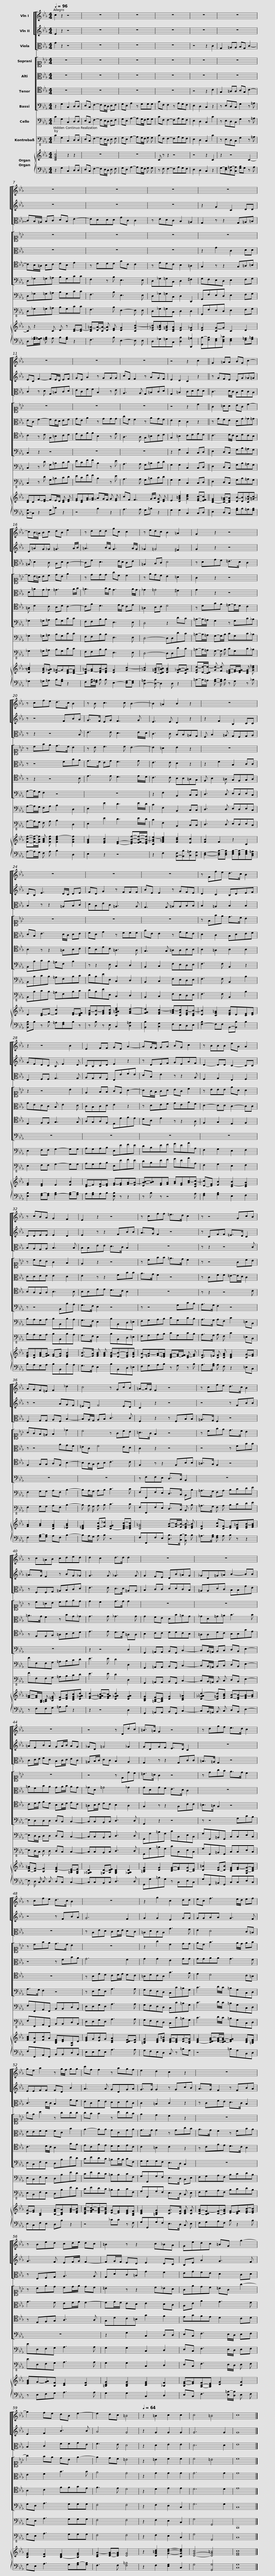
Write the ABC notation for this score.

X:1
%%score [ [ 1 2 ] 3 ] [ 4 5 6 7 ] 8 9 { 10 11 }
L:1/8
Q:1/4=96
M:4/4
I:linebreak $
K:Eb
V:1 treble
V:2 treble
V:3 alto
V:4 alto1
V:5 alto
V:6 tenor
V:7 bass
V:8 bass
V:9 bass-8
V:10 treble
V:11 bass
V:1
 c2 z2 z4 | z8 | z8 | z8 | z8 |$ %5
 z8 | z8 | z8 | z8 | z8 |$ %10
 z8 | z8 | z8 | z4 z2 c2 ||$ G2 =AA BG c2- | %15
 cB/=A/ Bc dB e2 | z ddd gc c2 | z edc B2 =A2 |$ G2 z2 z4 | z cfe d>c B2 | %20
 z B c3 c B2- | B2 =A2 B2 z2 |$ z8 | z8 | z8 | %25
 z8 |$ z Ffe d>c B2 | z2 z4 B2 | E2 FF GE A2- | AG/F/ GA BG c2 |$ %30
 z BBB eA A2 | z cBA G2 F2 | E2 z2 z4 | z cff =e>d c2 |$ z z4 GcB | %35
 AGF=E F2 _d2 | c4 z GcB | =A-A/G/ F2 z4 |$ z cfe d>c B2 | z c=AB cded | %40
 d2 c2 d>d d2 | z8 |$ z8 | z8 | z4 z Ddc | %45
 =B>=A G2 z4 |$ z dgf e>d c2 | z cfe d>c B2 | z8 | z2 g2 c2 dd |$ %50
 ec f3 e/d/ ef | ge a2 z g/f/ gg | c'f f2 z agf | e2 d2 c2 z2 |$ z8 | %55
 z Bed cd/e/ dc | =B2 z z2 c_BA | Gedc =BG g2- |$ g2 fe dB e2- | e2 dc =B4[Q:1/4=95][Q:1/4=94][Q:1/4=93][Q:1/4=92][Q:1/4=91][Q:1/4=90][Q:1/4=89][Q:1/4=88][Q:1/4=87][Q:1/4=86][Q:1/4=85][Q:1/4=84][Q:1/4=83][Q:1/4=82][Q:1/4=81][Q:1/4=80][Q:1/4=79][Q:1/4=78][Q:1/4=77][Q:1/4=76][Q:1/4=75][Q:1/4=74][Q:1/4=73][Q:1/4=72][Q:1/4=71][Q:1/4=70][Q:1/4=69][Q:1/4=68][Q:1/4=67][Q:1/4=66][Q:1/4=65] |$ %60
[Q:1/4=64] z2 =B2 c2 c2 | c4 =B4 | c8 |] %63
V:2
 E2 z2 z4 | z8 | z8 | z8 | z8 |$ %5
 z8 | z8 | z8 | z8 | z2 G2 C2 DD |$ %10
 EC F2- FE/D/ EF | GE A2 z GGG | cF F2 z AGF | E2 D2 C2 z2 ||$ z GFE DG_G=G | %15
 D=AG_G =G3 A/B/ | =A3 B/A/ G3 A/G/ | _G2 =G4 ^F2 |$ G2 z2 z4 | z z4 FBA | %20
 G>F EG F3 G | E3 E D2 z2 |$ z2 F2 B,2 CC | DB, E3 D/C/ DE | FD G2 z FFF | %25
 BE E2 z GFE |$ D2 C2 B,DEF | GEDC B, E2 D | CB,CD E2 z2 | z DEF GEAF |$ %30
 D2- DD C2- CC | DDEE E2 D2 | E2 z z2 FBB | A>G F2 z4 |$ z CFF =E>D C2 | %35
 z z4 AGF | =EC F4 ED | C2 z2 z4 |$ z4 z FBB | =A>G F2 z BG_G | %40
 G3 G _G3 G | G2 FE DB=AG |$ _GD=G=A B2- BB | =AFBA GA/B/ AG | _GD =G4 _G2 | %45
 GDGF E>D C2 |$ z8 | z4 z FBA | G6 F2 | G2 G2 E2 GG |$ %50
 GGAA G3 F | EEFF FD B2 | A3 A GDGA | G>G G2 z GcB |$ A>G F2 z FBA | %55
 G3 F EF/G/ F2- | FG/F/ ED E2 DC | B,E A2 G3 F |$ E2 F2 B3 B | A4 G4 |$ %60
 z2 G2 G2 G2 | G6 G2 | G8 |] %63
V:3
 G2 z2 z4 | z8 | z8 | z8 | z4 z2 C2 |$ %5
 G,2 =A,A, B,G, C2- | CB,/=A,/ B,C DB, E2- | EDDD GC C2 | z EDC B,2 =A,2 | G,2 z z2 G,=A,=B, |$ %10
 C2 z D G,=B,CD | ECFF B,2 z E | A,3 A, G,=B,CD | G,2 =B,2 CDED ||$ C3 D/C/ B,DCB, | %15
 =A, D2 C B,D C2- | CF D3 E/D/ CE | =A,2 B,C D4 |$ z DGF =E>D C2 | z z2 z4 B, | %20
 E3 E D3 E/D/ | C3 C B,B,=A,G, |$ F, B,2 =A, G,F,G,A, | B,2 z z2 =A,B,C | DB,EC =A,3 A, | %25
 G,3 G, =A,A,B,B, |$ B,2 =A,2 B,2 B,2 | E,2 F,F, G,3 G, | A,G,A,F, E,EFE | DB, E2 z z2 A, |$ %30
 F,2 G,2 E,2 F,2 | B,A,G,A, B,3 B, | B,B,EE D>C B,2 | z8 |$ z z2 z4 C | %35
 F,2 G,G, A,F, B,2- | B,A,/G,/ A,B, C3 C | F,2 z2 z F,B,B, |$ =A,>G, F,2 z4 | z F,F,G, =A,B,CD | %40
 E3 E D>D =A,A, | B,2 CC DDCB, |$ =A,A,DC B,B,GE | CD/E/ FD B,C/D/ EC | =A,B,/C/ DC B,2 A,2 | %45
 G,2 z z2 G,CC |$ =B,>=A, G,2 z4 | z8 | z B,ED CD/E/ DC | =B,DCB, G3 F |$ %50
 E2 D4 C=B, | C3 D/C/ B,2 GF | ECFE DDEC | C2 =B,2 C2 z2 |$ z CFE D>C B,2 | %55
 z E,F,G, A,3 A, | G,DC=B, G2 F2 | EGFE D2 CD |$ B,2 C2 FFGE | F3 E D4 |$ %60
 z2 D2 E2 E2 | D6 D2 | E8 |] %63
V:4
 z8 | z8 | z8 | z8 | z8 |$ %5
 z8 | z8 | z8 | z8 | z8 |$ %10
 z8 | z8 | z8 | z4 z2 c2 ||$ G2 =AA BG c2- | %15
 cB/=A/ Bc dB e2 | z ddd gc c2 | z edc B2 =A2 |$ G2 z2 z4 | z cfe d>c B2 | %20
 z B c3 c B2- | B2 =A2 B2 z2 |$ z8 | z8 | z8 | %25
 z8 |$ z Ffe d>c B2 | z2 z4 B2 | E2 FF GE A2- | AG/F/ GA BG c2 |$ %30
 z BBB eA A2 | z cBA G2 F2 | E2 z2 z4 | z cff =e>d c2 |$ z z4 GcB | %35
 AGF=E F2 _d2 | c4 z GcB | =A>G F2 z4 |$ z cfe d>c B2 | z c=AB cded | %40
 d2 c2 d>d d2 | z8 |$ z8 | z8 | z4 z Ddc | %45
 =B>=A G2 z4 |$ z dgf e>d c2 | z cfe d>c B2 | z8 | z2 g2 c2 dd |$ %50
 ec f3 e/d/ ef | ge a2 z ggg | gf f2 z agf | e2 d2 c2 z2 |$ z8 | %55
 z Bed cd/e/ dc | =B2 z z2 c_BA | Gedc =BG g2- |$ g2 fe dB e2- | e2 dc =B4 |$ %60
 z2 =B2 c2 c2 | c4 =B4 | c8 |] %63
V:5
 z8 | z8 | z8 | z8 | z8 |$ %5
 z8 | z8 | z8 | z8 | z2 G2 C2 DD |$ %10
 EC F2- FE/D/ EF | GE A2 z GGG | cF F2 z AGF | E2 D2 C2 z2 ||$ z GFE DG_G=G | %15
 D=AG_G =G3 A/B/ | =A3 B/A/ G3 A/G/ | _G2 =G4 ^F2 |$ G2 z2 z4 | z z4 FBA | %20
 G>F EG F3 G | E3 E D2 z2 |$ z2 F2 B,2 CC | DB, E3 D/C/ DE | FD G2 z FFF | %25
 BE E2 z GFE |$ D2 C2 B,DEF | GEDC B, E2 D | CB,CD E2 z2 | z DEF GEAF |$ %30
 D2- DD C2- CC | DDEE E2 D2 | E2 z z2 FBB | A>G F2 z4 |$ z CFF =E-E/D/ C2 | %35
 z z4 AGF | =EC F4 ED | C2 z2 z4 |$ z4 z FBB | =A>G F2 z BG_G | %40
 G3 G _G3 G | G2 FE DB=AG |$ _GD=G=A B3 B | =AFBA GA/B/ AG | _GD =G4 _G2 | %45
 GDGF E>D C2 |$ z8 | z4 z FBA | G6 F2 | G2 G2 E2 GG |$ %50
 GGAA G3 F | EEFF FD B2 | A2- AA GDGA | G>G G2 z GcB |$ A>G F2 z FBA | %55
 G3 F EF/G/ F2- | FG/F/ ED E2 DC | B,E A2 G3 F |$ E2 F2 B3 B | A4 G4 |$ %60
 z2 G2 G2 G2 | G6 G2 | G8 |] %63
V:6
 z8 | z8 | z8 | z8 | z4 z2 C2 |$ %5
 G,2 =A,A, B,G, C2- | CB,/=A,/ B,C DB, E2 | z DDD GC C2 | z EDC B,2 =A,2 | G,2 z z2 G,=A,=B, |$ %10
 C2 z D G,=B,CD | ECFF B,2 z E | A,3 A, G,=B,CD | G,2 =B,2 CDED ||$ C3 D/C/ B,DCB, | %15
 =A, D2 C B,D C2- | CF D3 E/D/ CE | =A,2 B,C D4 |$ z DGF =E-E/D/ C2 | z z2 z4 B, | %20
 E3 E D3 E/D/ | C3 C B,B,=A,G, |$ F, B,2 =A, G,F,G,A, | B,2 z z2 =A,B,C | DB,EC =A,3 A, | %25
 G,3 G, =A,A,B,B, |$ B,2 =A,2 B,2 B,2 | E,2 F,F, G,3 G, | A,G,A,F, E,EFE | DB, E2 z z2 A, |$ %30
 F,2 G,2 E,2 F,2 | B,A,G,A, B,3 B, | B,B,EE D>C B,2 | z8 |$ z z2 z4 C | %35
 F,2 G,G, A,F, B,2- | B,A,/G,/ A,B, C3 C | F,2 z z2 F,B,B, |$ =A,>G, F,2 z4 | z F,F,G, =A,B,CD | %40
 E3 E D>D =A,A, | B,2 CC DDCB, |$ =A,A,DC B,B,GE | CD/E/ FD B,C/D/ EC | =A,B,/C/ DC B,2 A,2 | %45
 G,2 z z2 G,CC |$ =B,>=A, G,2 z4 | z8 | z B,ED CD/E/ DC | =B,DCB, G3 F |$ %50
 E2 D4 C=B, | C3 D/C/ B,2 GF | ECFE DDEC | C2 =B,2 C2 z2 |$ z CFE D>C B,2 | %55
 z E,F,G, A,3 A, | G,DC=B, G2 F2 | EGFE D2 CD |$ B,2 C2 FFGE | F3 E D4 |$ %60
 z2 D2 E2 E2 | D6 D2 | E8 |] %63
V:7
 z2 G,2 C,2 D,D, | E,C, F,2- F,E,/D,/ E,F, | G,E, A,2 z G,G,G, | CF, F,2 z A,G,F, | E,2 D,2 C,2 z2 |$ %5
 z E,D,C, G,2 z =A, | D,_G,=G,=A, B,G,CC | F,2 z B, E,3 E, | D,_G,=G,C, D,2 ^F,2 | G,F,E,D, E,2 F,G, |$ %10
 C,2 z2 z4 | z8 | z8 | z2 G,2 C,2 C,D, ||$ E,2 D,C, G,B,=A,G, | %15
 _G,2 =G,=A, B,G,CC | F,F,B,B, E,3 E, | D,4 z2 DC |$ =B,-B,/=A,/ G,2 z G,C_B, | A,-A,/G,/ F,2 z4 | %20
 z8 | z2 F,2 B,,2 C,C, |$ D,3 D, E,D,E,C, | B,,B,CB, =A,F, B,2 | z z2 E, C,2 D,2 | %25
 B,,2 C,2 F,E,D,E, |$ F,3 F, B,,2 z2 | z8 | z8 | z8 |$ %30
 z8 | z z4 B,,B,A, | G,>F, E,2 z4 | z z4 G,CB, |$ A,>G, F,2 z4 | %35
 z8 | z8 | z F,F,E, D,>C, B,,2 |$ z8 | z8 | %40
 z2 z4 D,2 | G,,2 =A,,A,, B,,G,, C,2- |$ C,B,,/=A,,/ B,,C, D,B,, E,2- | E,D,D,D, D,C, C,2- | C,C,B,,C, D,3 D, | %45
 G,,2 z2 z4 |$ z z4 G,CB, | A,>G, F,2 z4 | z E,G,E, A,3 A, | G,F,E,D, C,C=B,G, |$ %50
 C3 D/C/ =B,G,C,D, | E,C,F,E, D,B,ED | CEDC =B,C/B,/ CF, | G,G,G,F, E,>D, C,2 |$ z8 | %55
 z8 | z2 G,2 C,2 D,D, | E,C, F,3 E,/D,/ E,F, |$ G,E, A,3 G,G,G, | F,4 F,4 |$ %60
 z2 F,2 E,2 C,2 | G,6 G,2 | C,8 |] %63
V:8
 C2 G,2 C,2 D,D, | E,C, F,2- F,E,/D,/ E,F, | G,E, A,2- A,G,/F,/ G,G, | CF, F,2- F,A,G,F, | E,2 D,2 C,2 C2 |$ %5
 z E,D,C, G,2 z =A, | D,_G,=G,=A, B,G,CC | F,3 B, E,3 E, | D,_G,=G,C, D,2 D,,2 | G,,F,E,D, E,2 F,G, |$ %10
 C,2 z D G,=B,CD | ECFF B,2 z E | A,3 A, G,=B,CD | G,2 G,2 C,2 C,D, ||$ E,2 D,C, G,B,=A,G, | %15
 _G,2 =G,=A, B,G,CC | F,F,B,B, E,3 E, | D,4- D,D,DC |$ =B,-B,/=A,/ G,-G,/B,/ CG,C_B, | A,-A,/G,/ F,A, B,2 D,2 | %20
 E,2 E2 D3 E/D/ | C2 F,2 B,,2 C,C, |$ D,3 D, E,D,E,C, | B,,B,CB, =A,F,B,C | DB,EE, C,2 D,2 | %25
 B,,2 C,2 F,E,D,E, |$ F,3 F, B,,2 B,2 | E,2 F,F, G,2- G,G, | A,G,A,B, E,EFE | DB,EF GEAA, |$ %30
 F,2 G,2 E,2 F,2 | B,A,G,A, B,B,,B,A, | G,>F, E,2 B,B,,D,=E, | F,G,A,B, CG,CB, |$ A,>G, A,F, C2 =E,C, | %35
 F,2 G,G, A,F, B,2- | B,A,/G,/ A,B, C3 C | F,F,,F,E, D,>C, B,,B, |$ =A,>G, F,A, B,CDE | FF,F,G, =A,B,CD | %40
 E3 E D2 D,2 | G,,2 =A,,A,, B,,G,, C,2- |$ C,B,,/=A,,/ B,,C, D,B,, E,2- | E,D,/C,/ D,D, D,C, C,2- | C,C,B,,C, D,3 D, | %45
 G,,G,=B,G, CC,E,C, |$ G,G,,=B,,G,, C,C,E,C, | F,F,,A,,F,, B,,B,,D,B,, | E,E,G,E, A,3 A, | G,F,E,D, C,C=B,G, |$ %50
 C3 D/C/ =B,G,C,D, | E,C,F,E, D,B,ED | CEDC =B,B,CF, | G,G,,G,F, E,>D, C,E, |$ F,G,A,F, B,CDB, | %55
 EE,F,G, A,3 A, | G,2 G,2 C,2 D,2 | E,C, F,3 E,/D,/ E,F, |$ G,E, A,3 G,G,G, | F,4 F,4 |$ %60
 z2 F,2 E,2 C,2 | G,4 G,,4 | C,,8 |] %63
V:9
 C2 G,2 C,2 D,D, | E,C, F,2- F,E,/D,/ E, F, | G,E, A,2- A,G,/F,/ G, G, | CF, F,2- F,A,G,F, | E,2 D,2 C,2 C2 |$ %5
 z E,D,C, G,2 z =A, | D,_G,=G,=A, B,G,CC | F,3 B, E,2- E, E, | D,_G,=G,C, D,2 D,2 | G,,F,E,D, E,2 F,G, |$ %10
 C,2 z D G,=B,CD | ECFF B,2 z E | A,3 A, G,=B,CD | G,2 G,2 C,2 C,D, ||$ E,2 D,C, G,B,=A,G, | %15
 _G,2 =G,=A, B,G,CC | F,F,B,B, E,3 E, | D,4- D,D,DC |$ =B,-B,/=A,/ G,- G,/ B,/ CG,C_B, | A,-A,/G,/ F, A, B,2 D,2 | %20
 E,2 E2 D3 E/D/ | C2 F,2 B,,2 C,C, |$ D,3 D, E,D,E,C, | B,,B,CB, =A,F,B,C | DB,EE, C,2 D,2 | %25
 B,,2 C,2 F,E,D,E, |$ F,3 F, B,,2 B,2 | E,2 F,F, G,2- G,G, | A,G,A,B, E,EFE | DB,EF GEAA, |$ %30
 F,2 G,2 E,2 F,2 | B,A,G,A, B,B,,B,A, | G,>F, E,2 B,B,,D,=E, | F,G,A,B, CG,CB, |$ A,>G, A, F, C2 =E,C, | %35
 F,2 G,G, A,F, B,2- | B, A,/ G,/ A, B, C3 C | F,F,,F,E, D,>C, B,, B, |$ =A,>G, F, A, B,CDE | FF,F,G, =A,B,CD | %40
 E3 E D2 D,2 | G,,2 =A,,A,, B,,G,, C,2- |$ C,B,,/=A,,/ B,, C, D,B,, E,2- | E,D,/C,/ D, D, D,C, C,2- | C,C,B,,C, D,3 D, | %45
 G,,G,=B,G, CC,E,C, |$ G,G,,=B,,G,, C,C,E,C, | F,F,,A,,F,, B,,B,,D,B,, | E,E,G,E, A,3 A, | G,F,E,D, C,C=B,G, |$ %50
 C3 D/C/ =B,G,C,D, | E,C,F,E, D,B,ED | CEDC =B,B,CF, | G,G,,G,F, E,>D, C, E, |$ F,G,A,F, B,CDB, | %55
 EE,F,G, A,3 A, | G,2 G,2 C,2 D,2 | E,C, F,3 E,/D,/ E, F, |$ G,E, A,3 G,G,G, | F,4 F,4 |$ %60
 z2 F,2 E,2 C,2 | G,4 G,,4 | C,8 |] %63
V:10
 [CEGc]4 z2 z2 | z8 | z8 | C z z2 z4 | z4 z2 C2 |$ %5
 z2 z4 C2- | C z2 C D z [CE-][CE-] | [CE=A-][DA-]/[CA-]/ [DA] [DF] [DG]2 [CGc-]2 | [D_Gc][E=Ac][D=GB][CEA] [DG]2 [D_G]2 | [DG]2 [CG-]G C2 D2 |$ %10
 [CE]CF-[DF-] FE/D/ [CE] [DF] | [EG][CE][FA-][FA-] AG/F/ G [EG] | cF F3 G/A/ [CG] [DF] | E2 [DG=Bd]2 [Gce]2 [E-Gc-][EFc] ||$ [C-EG]2 [C-F=A-][CEA] [DB-][DB][C_Gc-][=Gc-] | %15
 [D=Ac]2 [DGB][C_GA] [D=G-]G[CE-G-][C-EG] | [CE=A-][F-A][DFB-][DFB] [DG]2 [Gc-]2 | [_Gc]2 [D-=GB-][CD=AB] [DGB]2 [D_G-A-][CGA] |$ [DGd-][Dd]/-[CDd-]/ [Gd-] [Fd] [C=E-G-][EG-]/[DFG-]/ [CEG] [Gc=e] | [Fcf]-[F-cf-]/[FBf]/ [FAc] [Fcf] [FBdf-]2 [FBf]2 | %20
 [EGB]2 [EGc]2 [DF]2- [DF-B-f-][EF-B-f-]/[DFB-f]/ | [CGBe-]2 [F=Ace]2 [FBd]2 [Ec]2 |$ [FB]2 F2 z2 C2 | D2 [CE-]E- [Ec]2 [DF-][CEF] | [DFB-][DB-][EGB][EGc] [CG=Ace]2 [F-Ad-]2 | %25
 [FGd]2 [EGc-]2 [F=Ac-][CGc][DFB-][CEB-] |$ [DB]2 [CF=A]2 [DFB]D[CE][DF] | [EG]2 [DF]2 E2 [EB]2 | [CE-]E[CF-][DF] [EG-][EG][FA-][EA-] | [DA-B-][AB][EG][FA] [GB][EG][Ac-][CFc-] |$ %30
 [D-c][DF] [EB]2 [CE-B]2 [CEA]2 | [DFB][CF][E-GB][EFA] [E-G][EA] [DFB]2 | [E-B]>[EA] [EGB] [EGB] [DFB-][DB]-[DFB][DGB] | [CA-][=EA-][FA]-[_DFA] [CE-G-][E-G]/[EF]/ [CE-] [EG] |$ [CF]>=E [CF] [CFA] [CEG]2 [CG-][EG] | %35
 [FA]2 [GB]2 [CFA]2 [_DGB]2 | [C=EG]2 [CF-c][F_d] [C-FG]2 [CE-G-c-][CEGc] | [CF=A]4 [FB]-[FB-]/[EB-]/ [DFB-] [DFB] |$ [CF]2 [Fc][CF-] [DF][CE=A][DFB-][EGB] | [F=A]-[FA]/[G,B,]/ [=A,C] [B,=EG] [CF-][DFB][CEGc][D_GAd] | %40
 [E-G-d]2 [EG=A-c-][EGAc] [D_GAd]2 [DGA]2 | [B,DG]2 [=A,-C-F][A,CE] [DG]2 [CE=A]2 |$ [D-_G=Ad-]2 [D=Gd][EAc] [FB]-[DFB-][EGB-][GB] | [C-F=A][CF-] [B,F]2 [B,E-G]2 [=A,CE-][G,B,E] | [_G,=A,D]2 [=G,D-][A,DE] [G,B,D]2 [_G,A,D]2 | %45
 [=B,DG]2 [DG]2 [CE-G-][EG][C-G][CE] |$ [D=B]2 [D-G][DB] [CEG][EG-][G,C-G-][CEG] | [FAc][CA][Fc]A [B,DF][DF][F,B,]D | [EGB]G[EB]G [CEA]2 [CDF-][CF] | [=B,DG]2 [CEG][DF=B] [CE-G-][CEG][DG]-[B,DG] |$ %50
 [C-EG]2 [CDF-A-][DFA]/-[CD-F-A]/ [DFG]2 [CEG][=B,DF] | [CG-][EG] [A,C]2 [B,-FA-][B,DA][EGB-][DFB] | [CEA-c-][EGA-c-][DFA-c-][CEAc] [D-G][DF][CEG][A,CF] | [CEG]2 [=B,DG]2 [CG]>[CF] [CEG] [CG] |$ [C-F-A][B,CF-][CF]-[CFA] [DF-][CEF][DF-B-][DFB] | %55
 [EGB]G-[GA][B,F] [CE]2 [CF]2 | [=B,DG]2 [B,DG]2 [CEG]2 [_B,F]2 | [B,E-G-][EG][A,-C-F][A,CE] [DG]2 [CG]2 |$ [B,EG]2 [CF]2 [B,-DF]2 [B,EG]2 | [CEA-]2 [D-F-A][DFA] [DG]4 |$ %60
 z2 [DG=Bd]2 [Gce]2- [CGce]2 | [D-G-c]4 [DG=B]4 | [EGc]8 |] %63
V:11
 z2 G,2 C,2 D,D, | E,C, F,2- F,E,/D,/ E, F, | G,E, A,2- A,G,/F,/ G, G, | z F, F,2- F,A,G,F, | E,2 D,2 C,2 z2 |$ %5
 G,-[E,G,][D,=A,-][C,A,] [G,B,]G, z A, | D,[_G,-B,]/[G,=A,]/ [=G,B,] A, B,[G,B,] z2 | F,3 B, E,2- E, E, | D,_G,=G,C, [D,B,]2 [D,,=A,]2 | [G,,B,-][F,B,][E,G,][D,F,_C] [E,G,]2 [F,=A,][G,=B,] |$ %10
 [C,-G,]C, z2 G,_C z2 | z4 B,2 z2 | A,3 A, G,=B, z2 | G,2 G,2 C,2 C,D, ||$ E,2 D,C, [G,B,]B,=A,[G,B,] | %15
 _G,2 =G,=A, B,[G,B,] z2 | F,[F,-B,]/[F,=A,]/ B, B, E,2- [E,G,-][E,G,] | [D,-=A,]2 [D,-B,] D,2 D, z2 |$ =B,-B,/=A,/ [G,B,]- [G,B,]/ B,/ z G, z _B, | A,-A,/G,/ F, A, B,2 D,2 | %20
 E,2 z2 z4 | z2 F,2 [B,,-F,][B,,B,][C,=A,][C,G,] |$ [D,F,]2- [D,F,B,-][D,F,B,] [E,G,B,-][D,F,B,-][E,G,B,][C,E,=A,] | [B,,F,B,]B, z B, =A,[F,A,]B, z | z B, z E, C,2 [D,=A,]2 | %25
 [B,,B,]2 [C,G,]2 F,E,D,E, |$ [F,-B,]2 F,F, B,,-[B,,B,] B,2 | [E,B,]2 [F,A,-][F,A,] [G,-B,]2 [G,B,-][G,B,] | A,[G,B,]A,B, [E,B,] z z2 | z B, z z4 A, |$ %30
 [F,A,]2 [G,B,]2 E,2 F,2 | B,A,G,A, B,B,,B,A, | G,>F, E,2 B,B,,D,=E, | F,G,A,B, z G, z B, |$ A,>[G,B,] A, F, z2 =E,C, | %35
 F,2 [G,B,-][G,B,] A,F, B,2- | B,A,/G,/ A, B, z4 | F,F,,F,E, [D,B,]>[C,B,-] [B,,B,] B, |$ =A,>[G,B,] [F,A,] A, B, z z2 | z F,F,G, =A,B, z2 | %40
 z2 z4 D,2 | G,,2 =A,,A,, B,,G,, C,2- |$ C,B,,/=A,,/ B,, C, D,B,, E,2- | E, D,/ C,/ D, D, D,C, C,2- | C,C,B,,C, D,3 D, | %45
 G,,G,=B,G, z C,E,C, |$ G,G,,=B,,G,, C,C,E,C, | F,F,,A,,F,, B,,B,,D,B,, | E,E,G,E, A,3 A, | G,F,E,D, C, z =B,G, |$ %50
 z4 =B,G,C,D, | E,C,F,E, D,B, z2 | z4 _CC z F, | G,G,,G,F, E,>D, C, E, |$ F,G,A,F, B, z2 B, | %55
 z E,F,G, A,3 A, | G,2 G,2 C,2 D,2 | E,C, F,3 [E,=B,-]/[D,B,]/ E, F, |$ G,E, A,3 G,[G,B,-][G,B,] | F,3 F, [F,=B,]4 |$ %60
 z2 F,2 [E,G,]2 C,2 | G,4 [G,,G,]4 | [C,G,]8 |] %63
